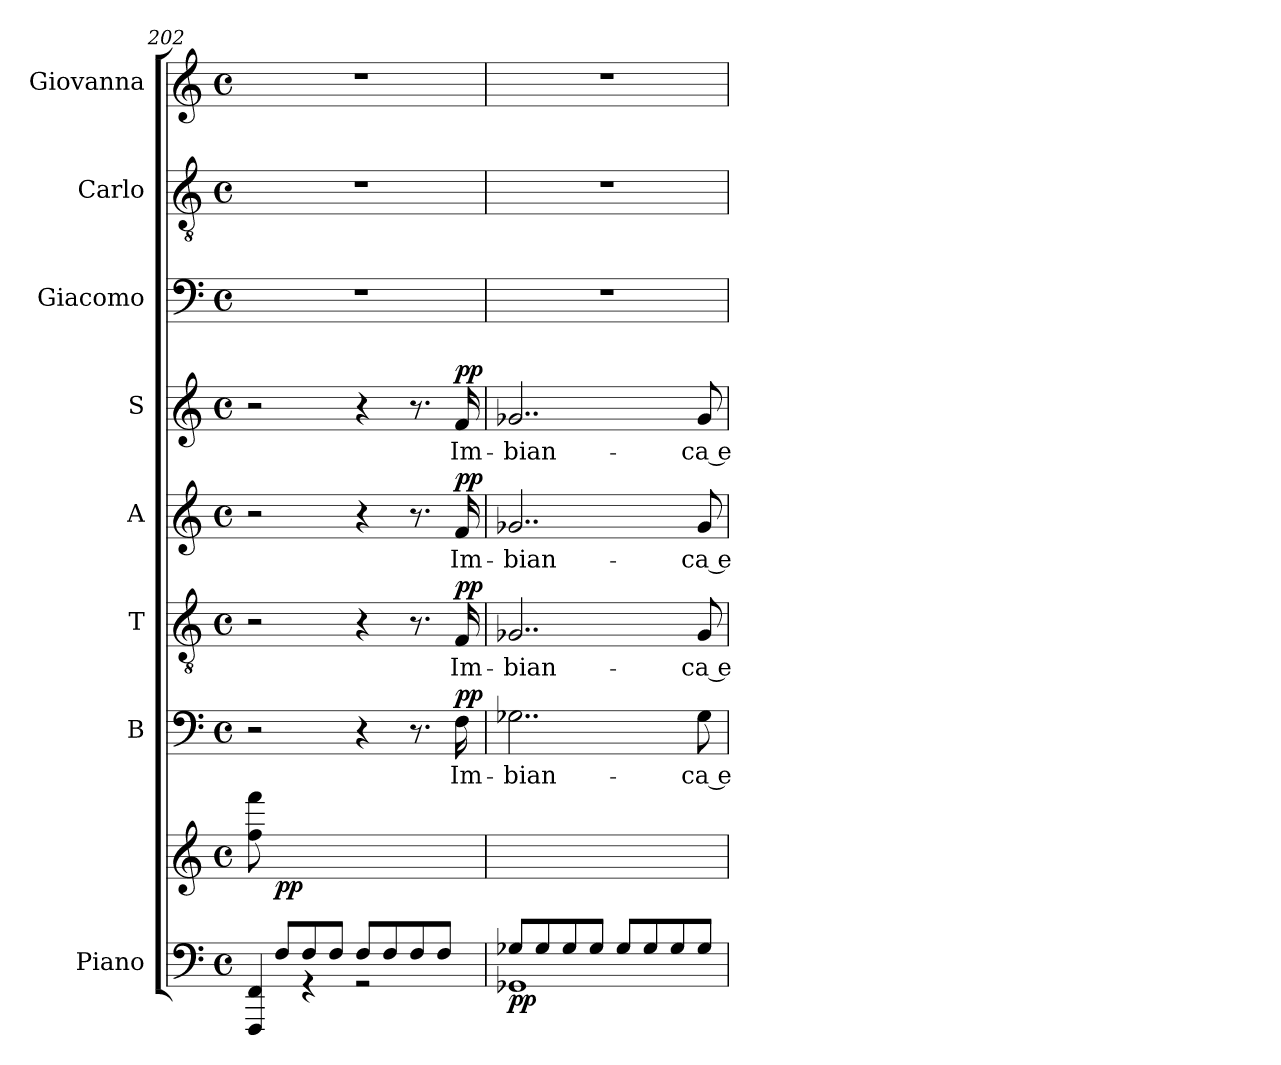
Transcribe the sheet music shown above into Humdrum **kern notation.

**kern	**kern	**dynam	**kern	**text	**dynam	**kern	**text	**dynam	**kern	**text	**dynam	**kern	**text	**dynam	**kern	**kern	**kern
*part8	*part8	*part8	*part7	*part7	*part7	*part6	*part6	*part6	*part5	*part5	*part5	*part4	*part4	*part4	*part3	*part2	*part1
*staff9	*staff8	*staff8/9	*staff7	*staff7	*staff7	*staff6	*staff6	*staff6	*staff5	*staff5	*staff5	*staff4	*staff4	*staff4	*staff3	*staff2	*staff1
*I"Piano	*	*	*I"B	*	*	*I"T	*	*	*I"A	*	*	*I"S	*	*	*I"Giacomo	*I"Carlo	*I"Giovanna
*I'Pno	*	*	*I'B	*	*	*I'T	*	*	*I'A	*	*	*I'S	*	*	*	*	*
!!LO:PB:g=z
*clefF4	*clefG2	*	*clefF4	*	*	*clefGv2	*	*	*clefG2	*	*	*clefG2	*	*	*clefF4	*clefGv2	*clefG2
*k[]	*k[]	*	*k[]	*	*	*k[]	*	*	*k[]	*	*	*k[]	*	*	*k[]	*k[]	*k[]
*M4/4	*M4/4	*	*M4/4	*	*	*M4/4	*	*	*M4/4	*	*	*M4/4	*	*	*M4/4	*M4/4	*M4/4
*met(c)	*met(c)	*	*met(c)	*	*	*met(c)	*	*	*met(c)	*	*	*met(c)	*	*	*met(c)	*met(c)	*met(c)
=202	=202	=202	=202	=202	=202	=202	=202	=202	=202	=202	=202	=202	=202	=202	=202	=202	=202
*^	*	*	*	*	*	*	*	*	*	*	*	*	*	*	*	*	*
8ryy	4FFF/ 4FF/	8ff\ 8fff\	.	2r	.	.	2r	.	.	2r	.	.	2r	.	.	1r	1r	1r
!	!	!	!LO:DY:b	!	!	!	!	!	!	!	!	!	!	!	!	!	!	!
8F/L	.	2..ryy	pp	.	.	.	.	.	.	.	.	.	.	.	.	.	.	.
8F/	4rGG	.	.	.	.	.	.	.	.	.	.	.	.	.	.	.	.	.
8F/J	.	.	.	.	.	.	.	.	.	.	.	.	.	.	.	.	.	.
8F/L	2rGG	.	.	4r	.	.	4r	.	.	4r	.	.	4r	.	.	.	.	.
8F/	.	.	.	.	.	.	.	.	.	.	.	.	.	.	.	.	.	.
8F/	.	.	.	8.r	.	.	8.r	.	.	8.r	.	.	8.r	.	.	.	.	.
8F/J	.	.	.	.	.	.	.	.	.	.	.	.	.	.	.	.	.	.
!	!	!	!	!	!LO:LY:b	!LO:DY:a	!	!LO:LY:b	!LO:DY:a	!	!LO:LY:b	!LO:DY:a	!	!LO:LY:b	!LO:DY:a	!	!	!
.	.	.	.	16F\	Im-	pp	16F/	Im-	pp	16f/	Im-	pp	16f/	Im-	pp	.	.	.
=203	=203	=203	=203	=203	=203	=203	=203	=203	=203	=203	=203	=203	=203	=203	=203	=203	=203	=203
!	!	!	!LO:DY:b=2	!	!LO:LY:b	!	!	!LO:LY:b	!	!	!LO:LY:b	!	!	!LO:LY:b	!	!	!	!
8G-X/L	1GG-X	1ryy	pp	2..G-X\	-bian-	.	2..G-X/	-bian-	.	2..g-X/	-bian-	.	2..g-X/	-bian-	.	1r	1r	1r
8G-/	.	.	.	.	.	.	.	.	.	.	.	.	.	.	.	.	.	.
8G-/	.	.	.	.	.	.	.	.	.	.	.	.	.	.	.	.	.	.
8G-/J	.	.	.	.	.	.	.	.	.	.	.	.	.	.	.	.	.	.
8G-/L	.	.	.	.	.	.	.	.	.	.	.	.	.	.	.	.	.	.
8G-/	.	.	.	.	.	.	.	.	.	.	.	.	.	.	.	.	.	.
8G-/	.	.	.	.	.	.	.	.	.	.	.	.	.	.	.	.	.	.
!	!	!	!	!	!LO:LY:b	!	!	!LO:LY:b	!	!	!LO:LY:b	!	!	!LO:LY:b	!	!	!	!
8G-/J	.	.	.	8G-\	-ca e	.	8G-/	-ca e	.	8g-/	-ca e	.	8g-/	-ca e	.	.	.	.
*v	*v	*	*	*	*	*	*	*	*	*	*	*	*	*	*	*	*	*
=	=	=	=	=	=	=	=	=	=	=	=	=	=	=	=	=	=
*-	*-	*-	*-	*-	*-	*-	*-	*-	*-	*-	*-	*-	*-	*-	*-	*-	*-
